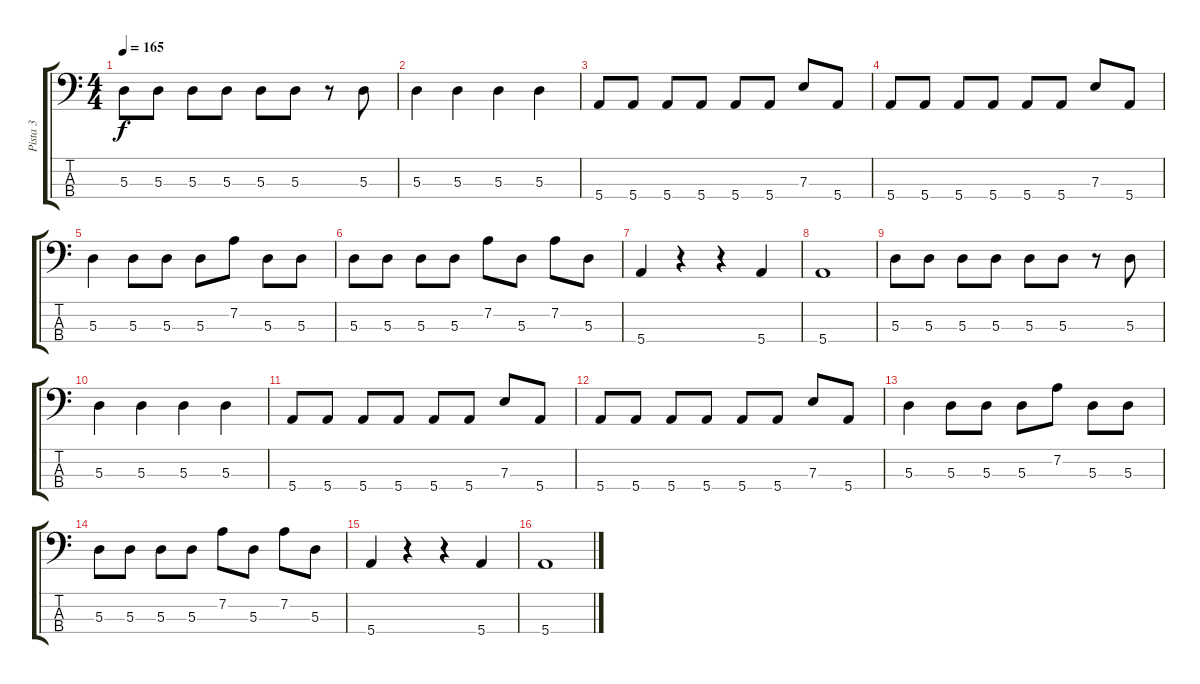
\track ("Pista 3" "Pista 3") {instrument electricbassfinger}
\staff {score tabs}
\tuning (G2 D2 A1 E1) {hide}
\ts (4 4)
\tempo 165
\clef f4
\ks c
5.3.8{dy f} 5.3.8 5.3.8 5.3.8 5.3.8 5.3.8 r.8 5.3.8 |
5.3.4 5.3.4 5.3.4 5.3.4 |
5.4.8 5.4.8 5.4.8 5.4.8 5.4.8 5.4.8 7.3.8 5.4.8 |
5.4.8 5.4.8 5.4.8 5.4.8 5.4.8 5.4.8 7.3.8 5.4.8 |
5.3.4 5.3.8 5.3.8 5.3.8 7.2.8 5.3.8 5.3.8 |
5.3.8 5.3.8 5.3.8 5.3.8 7.2.8 5.3.8 7.2.8 5.3.8 |
5.4.4 r.4 r.4 5.4.4 |
5.4.1 |
5.3.8 5.3.8 5.3.8 5.3.8 5.3.8 5.3.8 r.8 5.3.8 |
5.3.4 5.3.4 5.3.4 5.3.4 |
5.4.8 5.4.8 5.4.8 5.4.8 5.4.8 5.4.8 7.3.8 5.4.8 |
5.4.8 5.4.8 5.4.8 5.4.8 5.4.8 5.4.8 7.3.8 5.4.8 |
5.3.4 5.3.8 5.3.8 5.3.8 7.2.8 5.3.8 5.3.8 |
5.3.8 5.3.8 5.3.8 5.3.8 7.2.8 5.3.8 7.2.8 5.3.8 |
5.4.4 r.4 r.4 5.4.4 |
5.4.1
